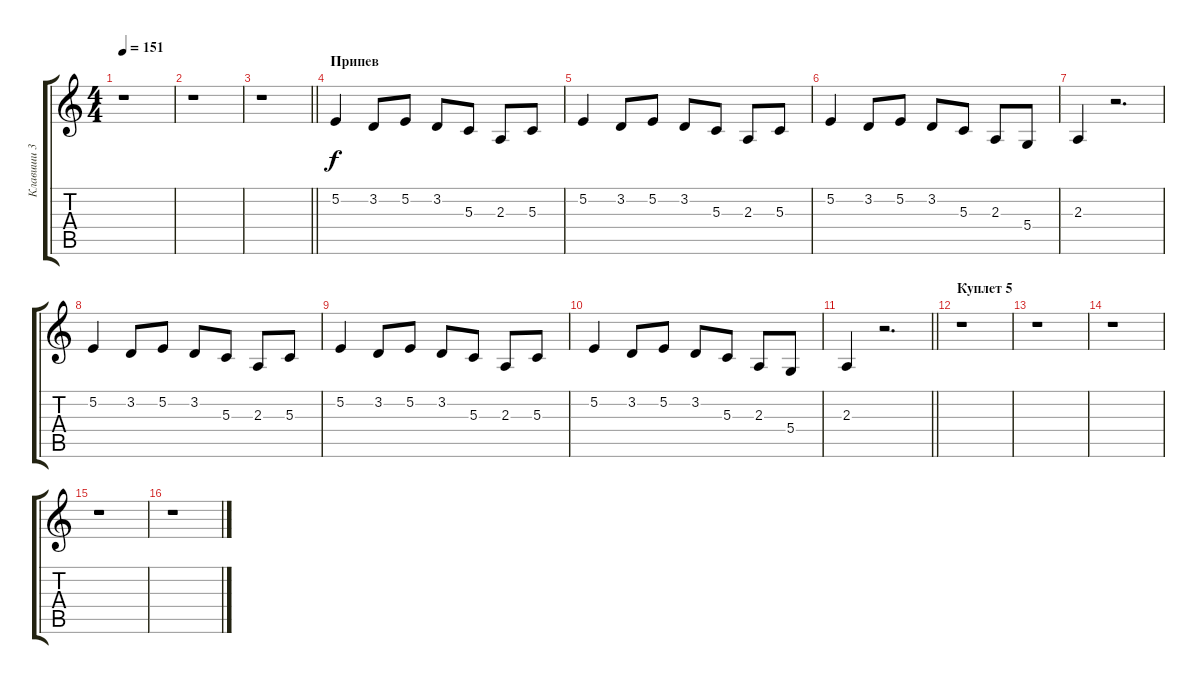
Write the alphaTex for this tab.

\track ("Клавиши 3" "Клавиши 3") {instrument harpsichord}
\staff {score tabs}
\tuning (E4 B3 G3 D3 A2 E2) {hide}
\ts (4 4)
\tempo 151
\clef g2
\ks c
r.1{dy f} |
r.1 |
\barLineRight lightlight
r.1 |
\section ("" "Припев")
5.2.4 3.2.8 5.2.8 3.2.8 5.3.8 2.3.8 5.3.8 |
5.2.4 3.2.8 5.2.8 3.2.8 5.3.8 2.3.8 5.3.8 |
5.2.4 3.2.8 5.2.8 3.2.8 5.3.8 2.3.8 5.4.8 |
2.3.4 r.2{d} |
5.2.4 3.2.8 5.2.8 3.2.8 5.3.8 2.3.8 5.3.8 |
5.2.4 3.2.8 5.2.8 3.2.8 5.3.8 2.3.8 5.3.8 |
5.2.4 3.2.8 5.2.8 3.2.8 5.3.8 2.3.8 5.4.8 |
\barLineRight lightlight
2.3.4 r.2{d} |
\section ("" "Куплет 5")
r.1 |
r.1 |
r.1 |
r.1 |
r.1
